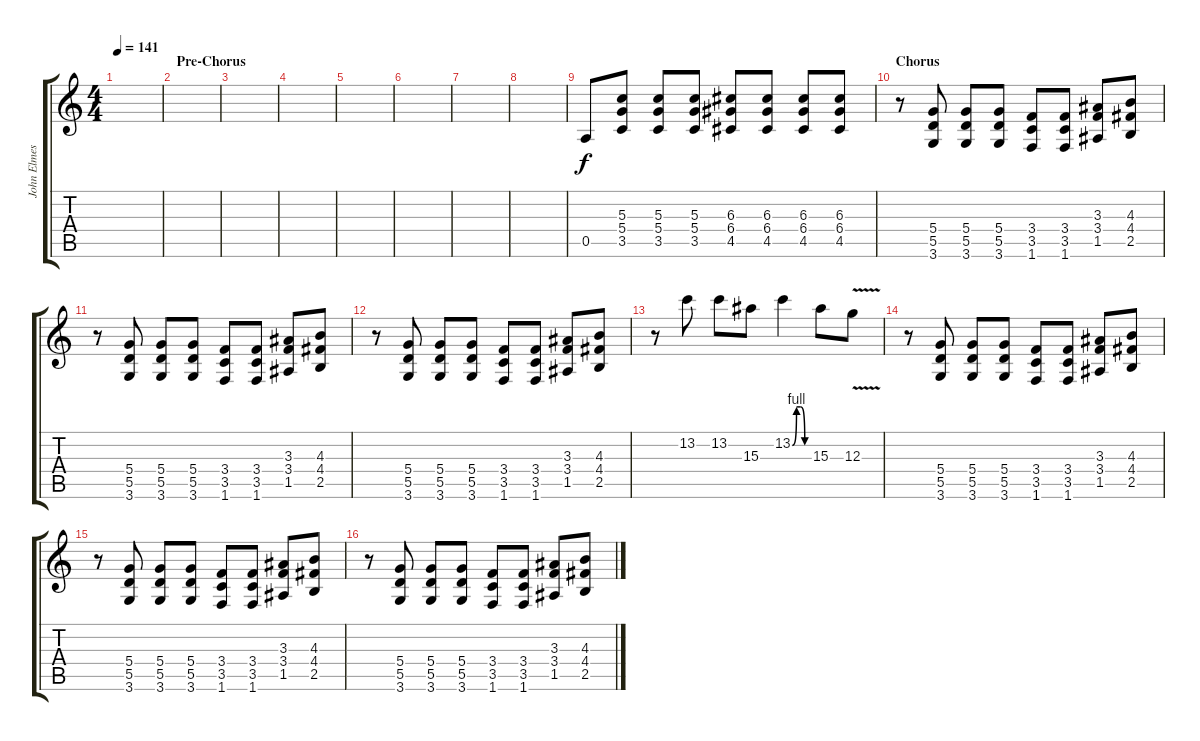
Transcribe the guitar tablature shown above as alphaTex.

\track ("John Elmesely (Lead Guitar)" "John Elmes") {instrument distortionguitar}
\staff {score tabs}
\tuning (E4 B3 G3 D3 A2 E2) {hide}
\ts (4 4)
\tempo 141
\clef g2
\ks c
|
\section ("" "Pre-Chorus")
|
|
|
|
|
|
|
0.5.8 (5.3 5.4 3.5).8 (5.3 5.4 3.5).8 (5.3 5.4 3.5).8 (6.3 6.4 4.5).8 (6.3 6.4 4.5).8 (6.3 6.4 4.5).8 (6.3 6.4 4.5).8 |
\section ("" "Chorus")
r.8 (5.4 5.5 3.6).8 (5.4 5.5 3.6).8 (5.4 5.5 3.6).8 (3.4 3.5 1.6).8 (3.4 3.5 1.6).8 (3.3 3.4 1.5).8 (4.3 4.4 2.5).8 |
r.8 (5.4 5.5 3.6).8 (5.4 5.5 3.6).8 (5.4 5.5 3.6).8 (3.4 3.5 1.6).8 (3.4 3.5 1.6).8 (3.3 3.4 1.5).8 (4.3 4.4 2.5).8 |
r.8 (5.4 5.5 3.6).8 (5.4 5.5 3.6).8 (5.4 5.5 3.6).8 (3.4 3.5 1.6).8 (3.4 3.5 1.6).8 (3.3 3.4 1.5).8 (4.3 4.4 2.5).8 |
r.8 13.2.8 13.2.8 15.3.8 13.2{be (custom 0 0 15 4 30 4 45 0 60 0)}.4 15.3.8 12.3{v}.8 |
r.8 (5.4 5.5 3.6).8 (5.4 5.5 3.6).8 (5.4 5.5 3.6).8 (3.4 3.5 1.6).8 (3.4 3.5 1.6).8 (3.3 3.4 1.5).8 (4.3 4.4 2.5).8 |
r.8 (5.4 5.5 3.6).8 (5.4 5.5 3.6).8 (5.4 5.5 3.6).8 (3.4 3.5 1.6).8 (3.4 3.5 1.6).8 (3.3 3.4 1.5).8 (4.3 4.4 2.5).8 |
r.8 (5.4 5.5 3.6).8 (5.4 5.5 3.6).8 (5.4 5.5 3.6).8 (3.4 3.5 1.6).8 (3.4 3.5 1.6).8 (3.3 3.4 1.5).8 (4.3 4.4 2.5).8
